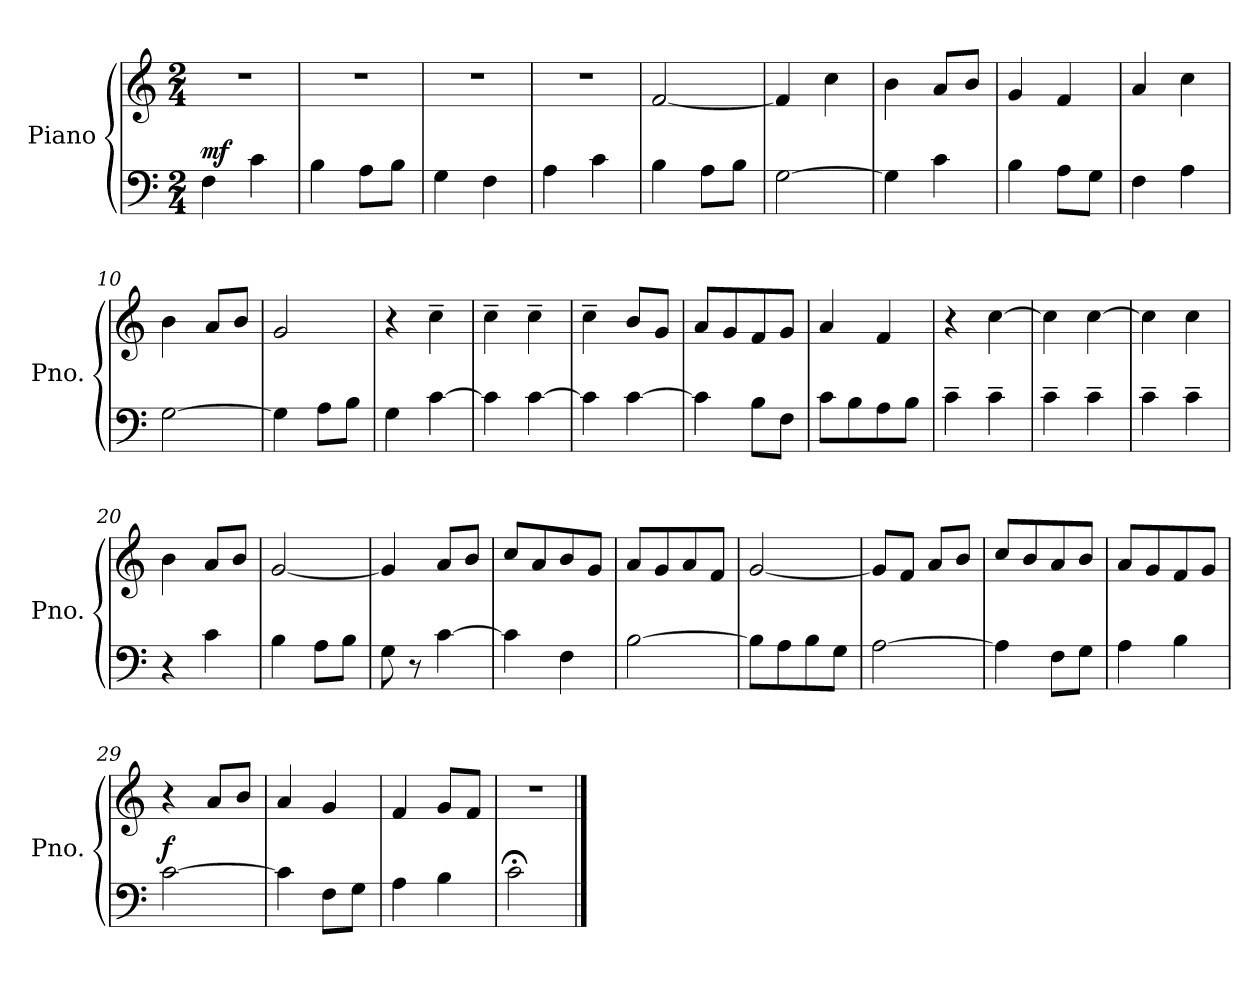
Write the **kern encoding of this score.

**kern	**kern	**dynam
*part1	*part1	*part1
*staff2	*staff1	*staff1/2
*I"Piano	*	*
*I'Pno.	*	*
*clefF4	*clefG2	*
*k[]	*k[]	*
*M2/4	*M2/4	*
*MM116	*MM116	*
=1	=1	=1
!	!	!LO:DY:a=2
4F\	2r	mf
4c\	.	.
=2	=2	=2
4B\	2r	.
8A\L	.	.
8B\J	.	.
=3	=3	=3
4G\	2r	.
4F\	.	.
=4	=4	=4
4A\	2r	.
4c\	.	.
=5	=5	=5
4B\	[2f/	.
8A\L	.	.
8B\J	.	.
=6	=6	=6
[2G\	4f/]	.
.	4cc\	.
=7	=7	=7
4G\]	4b\	.
4c\	8a/L	.
.	8b/J	.
=8	=8	=8
4B\	4g/	.
8A\L	4f/	.
8G\J	.	.
=9	=9	=9
4F\	4a/	.
4A\	4cc\	.
=10	=10	=10
[2G\	4b\	.
.	8a/L	.
.	8b/J	.
=11	=11	=11
4G\]	2g/	.
8A\L	.	.
8B\J	.	.
=12	=12	=12
4G\	4r	.
[4c\	4cc~\	.
=13	=13	=13
4c\]	4cc~\	.
[4c\	4cc~\	.
!!LO:LB:g=z
=14	=14	=14
4c\]	4cc~\	.
[4c\	8b/L	.
.	8g/J	.
=15	=15	=15
4c\]	8a/L	.
.	8g/	.
8B\L	8f/	.
8F\J	8g/J	.
=16	=16	=16
8c\L	4a/	.
8B\	.	.
8A\	4f/	.
8B\J	.	.
=17	=17	=17
4c~\	4r	.
4c~\	[4cc\	.
=18	=18	=18
4c~\	4cc\]	.
4c~\	[4cc\	.
=19	=19	=19
4c~\	4cc\]	.
4c~\	4cc\	.
=20	=20	=20
4r	4b\	.
4c\	8a/L	.
.	8b/J	.
=21	=21	=21
4B\	[2g/	.
8A\L	.	.
8B\J	.	.
=22	=22	=22
8G\	4g/]	.
8r	.	.
[4c\	8a/L	.
.	8b/J	.
=23	=23	=23
4c\]	8cc/L	.
.	8a/	.
4F\	8b/	.
.	8g/J	.
=24	=24	=24
[2B\	8a/L	.
.	8g/	.
.	8a/	.
.	8f/J	.
!!LO:LB:g=z
=25	=25	=25
8B\L]	[2g/	.
8A\	.	.
8B\	.	.
8G\J	.	.
=26	=26	=26
[2A\	8g/L]	.
.	8f/J	.
.	8a/L	.
.	8b/J	.
=27	=27	=27
4A\]	8cc/L	.
.	8b/	.
8F\L	8a/	.
8G\J	8b/J	.
=28	=28	=28
4A\	8a/L	.
.	8g/	.
4B\	8f/	.
.	8g/J	.
=29	=29	=29
!	!	!LO:DY:a=2
[2c\	4r	f
.	8a/L	.
.	8b/J	.
=30	=30	=30
4c\]	4a/	.
8F\L	4g/	.
8G\J	.	.
=31	=31	=31
4A\	4f/	.
4B\	8g/L	.
.	8f/J	.
=32	=32	=32
2c;<\	2r	.
==	==	==
*-	*-	*-
